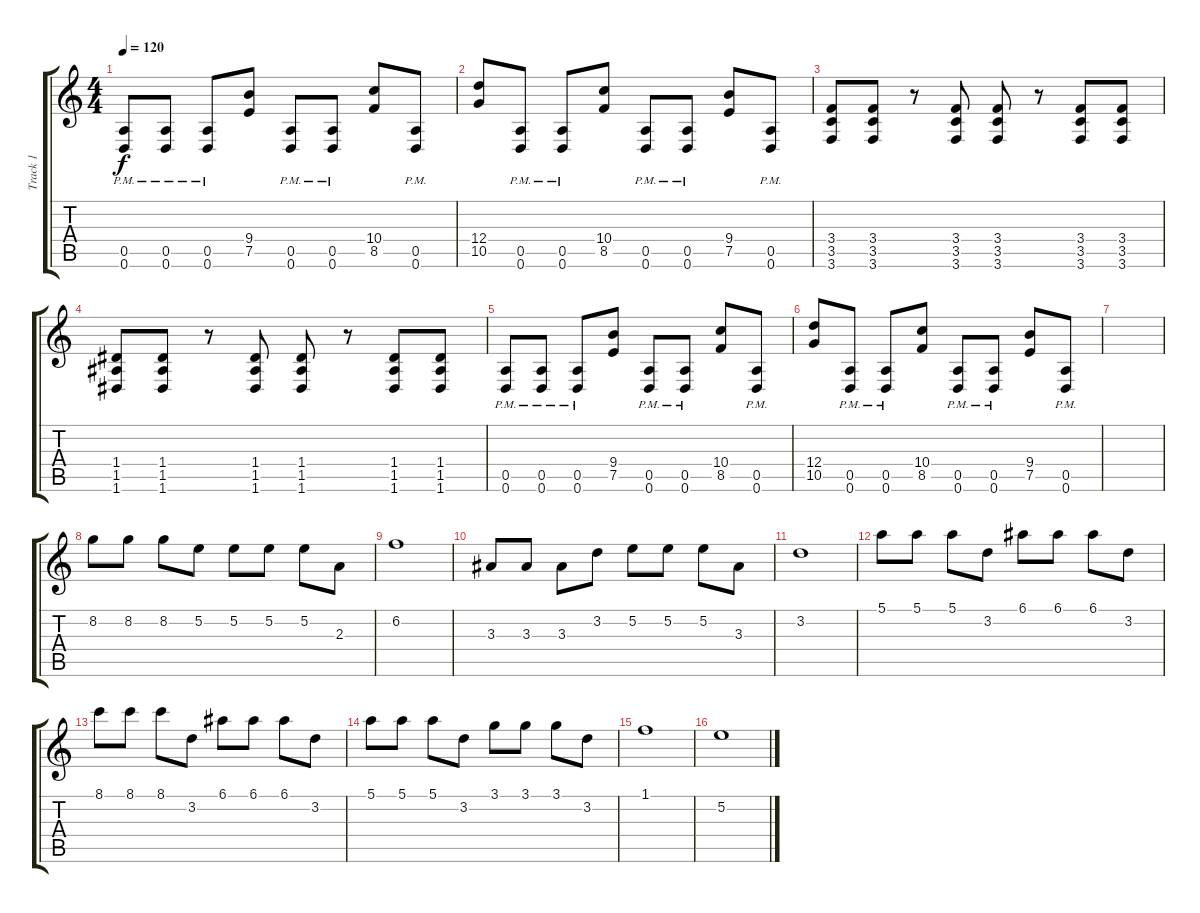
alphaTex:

\track ("Track 1" "Track 1") {instrument overdrivenguitar}
\staff {score tabs}
\tuning (E4 B3 G3 D3 A2 D2) {hide}
\ts (4 4)
\tempo 120
\clef g2
\ks c
(0.5{pm} 0.6{pm}).8{dy f} (0.5{pm} 0.6{pm}).8 (0.5{pm} 0.6{pm}).8 (9.4 7.5).8 (0.5{pm} 0.6{pm}).8 (0.5{pm} 0.6{pm}).8 (10.4 8.5).8 (0.5{pm} 0.6{pm}).8 |
(12.4 10.5).8 (0.5{pm} 0.6{pm}).8 (0.5{pm} 0.6{pm}).8 (10.4 8.5).8 (0.5{pm} 0.6{pm}).8 (0.5{pm} 0.6{pm}).8 (9.4 7.5).8 (0.5{pm} 0.6{pm}).8 |
(3.4 3.5 3.6).8 (3.4 3.5 3.6).8 r.8 (3.4 3.5 3.6).8 (3.4 3.5 3.6).8 r.8 (3.4 3.5 3.6).8 (3.4 3.5 3.6).8 |
(1.4 1.5 1.6).8 (1.4 1.5 1.6).8 r.8 (1.4 1.5 1.6).8 (1.4 1.5 1.6).8 r.8 (1.4 1.5 1.6).8 (1.4 1.5 1.6).8 |
(0.5{pm} 0.6{pm}).8 (0.5{pm} 0.6{pm}).8 (0.5{pm} 0.6{pm}).8 (9.4 7.5).8 (0.5{pm} 0.6{pm}).8 (0.5{pm} 0.6{pm}).8 (10.4 8.5).8 (0.5{pm} 0.6{pm}).8 |
(12.4 10.5).8 (0.5{pm} 0.6{pm}).8 (0.5{pm} 0.6{pm}).8 (10.4 8.5).8 (0.5{pm} 0.6{pm}).8 (0.5{pm} 0.6{pm}).8 (9.4 7.5).8 (0.5{pm} 0.6{pm}).8 |
|
8.2.8 8.2.8 8.2.8 5.2.8 5.2.8 5.2.8 5.2.8 2.3.8 |
6.2.1 |
3.3.8 3.3.8 3.3.8 3.2.8 5.2.8 5.2.8 5.2.8 3.3.8 |
3.2.1 |
5.1.8 5.1.8 5.1.8 3.2.8 6.1.8 6.1.8 6.1.8 3.2.8 |
8.1.8 8.1.8 8.1.8 3.2.8 6.1.8 6.1.8 6.1.8 3.2.8 |
5.1.8 5.1.8 5.1.8 3.2.8 3.1.8 3.1.8 3.1.8 3.2.8 |
1.1.1 |
5.2.1
